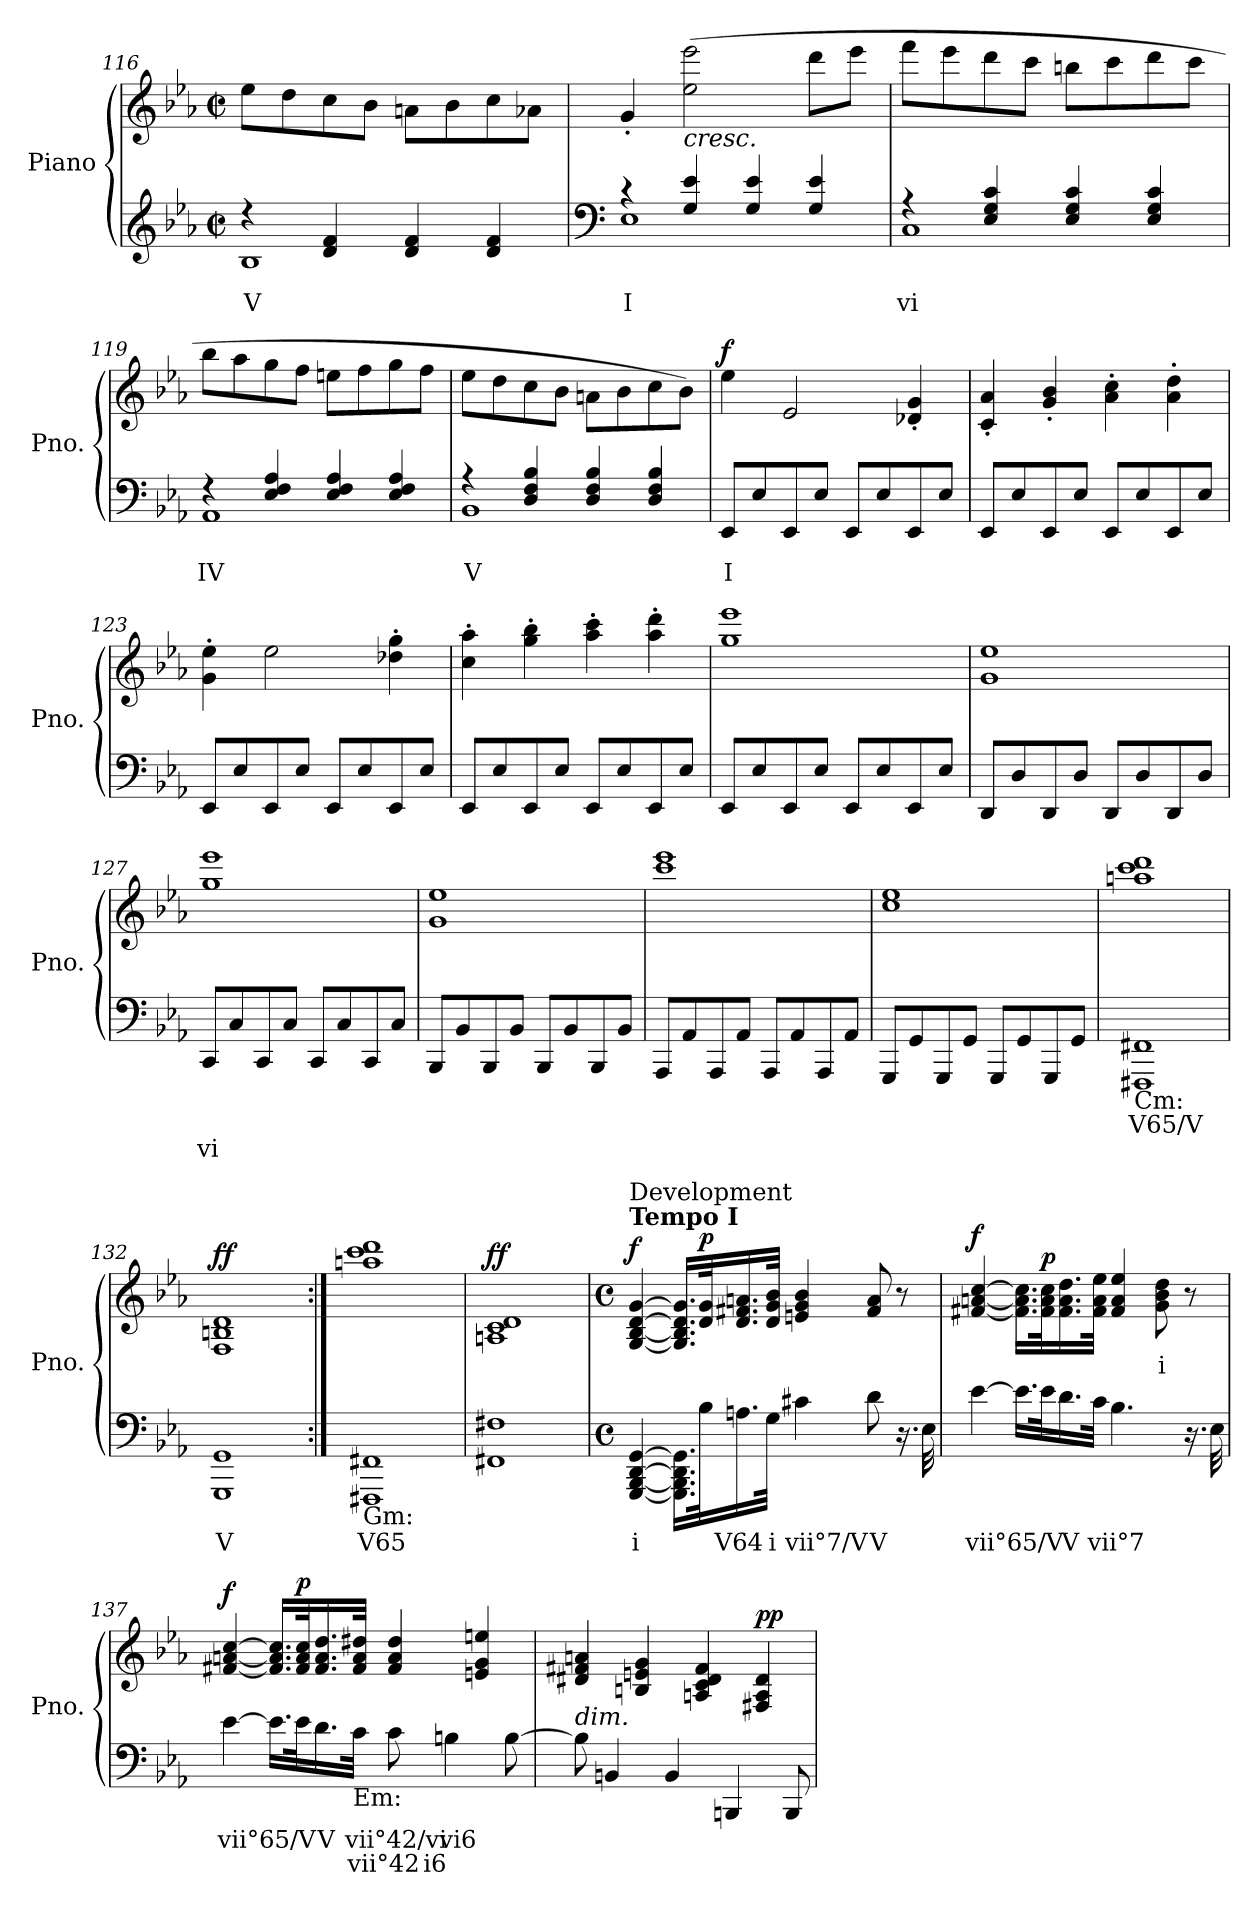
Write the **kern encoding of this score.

**kern	**text	**text	**kern	**text	**dynam
*part1	*part1	*part1	*part1	*part1	*part1
*staff2	*staff2	*staff2	*staff1	*staff1	*staff1/2
*I"Piano	*	*	*	*	*
*I'Pno.	*	*	*	*	*
*clefG2	*	*	*clefG2	*	*
*k[b-e-a-]	*	*	*k[b-e-a-]	*	*
*M2/2	*	*	*M2/2	*	*
*met(c|)	*	*	*met(c|)	*	*
=116	=116	=116	=116	=116	=116
*^	*	*	*	*	*
!	!	!	!LO:LY:b	!	!	!
4r	1B-	.	V	8ee-\L	.	.
.	.	.	.	8dd\	.	.
4d/ 4f/	.	.	.	8cc\	.	.
.	.	.	.	8b-\J	.	.
4d/ 4f/	.	.	.	8an\L	.	.
.	.	.	.	8b-\	.	.
4d/ 4f/	.	.	.	8cc\	.	.
.	.	.	.	8a-X\J	.	.
!!LO:PB:g=z
=117	=117	=117	=117	=117	=117	=117
*clefF4	*	*	*	*	*	*
!	!	!	!LO:LY:b	!	!	!
4r	1E-	.	I	4g'/	.	.
!	!	!	!	!LO:TX:b:i:t=cresc.	!	!
4G/ 4e-/	.	.	.	(>2ee-\ 2eee-\	.	.
4G/ 4e-/	.	.	.	.	.	.
4G/ 4e-/	.	.	.	8ddd\L	.	.
.	.	.	.	8eee-\J	.	.
=118	=118	=118	=118	=118	=118	=118
!	!	!	!LO:LY:b	!	!	!
4r	1C	.	vi	8fff\L	.	.
.	.	.	.	8eee-\	.	.
4E-/ 4G/ 4c/	.	.	.	8ddd\	.	.
.	.	.	.	8ccc\J	.	.
4E-/ 4G/ 4c/	.	.	.	8bbn\L	.	.
.	.	.	.	8ccc\	.	.
4E-/ 4G/ 4c/	.	.	.	8ddd\	.	.
.	.	.	.	8ccc\J	.	.
=119	=119	=119	=119	=119	=119	=119
!	!	!	!LO:LY:b	!	!	!
4r	1AA-	.	IV	8bb-\L	.	.
.	.	.	.	8aa-\	.	.
4E-/ 4F/ 4A-/	.	.	.	8gg\	.	.
.	.	.	.	8ff\J	.	.
4E-/ 4F/ 4A-/	.	.	.	8een\L	.	.
.	.	.	.	8ff\	.	.
4E-/ 4F/ 4A-/	.	.	.	8gg\	.	.
.	.	.	.	8ff\J	.	.
=120	=120	=120	=120	=120	=120	=120
!	!	!	!LO:LY:b	!	!	!
4r	1BB-	.	V	8ee-\L	.	.
.	.	.	.	8dd\	.	.
4D/ 4F/ 4B-/	.	.	.	8cc\	.	.
.	.	.	.	8b-\J	.	.
4D/ 4F/ 4B-/	.	.	.	8an\L	.	.
.	.	.	.	8b-\	.	.
4D/ 4F/ 4B-/	.	.	.	8cc\	.	.
.	.	.	.	8b-\J)	.	.
*v	*v	*	*	*	*	*
=121	=121	=121	=121	=121	=121
!	!	!LO:LY:b	!	!	!LO:DY:b
8EE-/L	.	I	4ee-\	.	f
8E-/	.	.	.	.	.
8EE-/	.	.	2e-/	.	.
8E-/J	.	.	.	.	.
8EE-/L	.	.	.	.	.
8E-/	.	.	.	.	.
8EE-/	.	.	4d-X/' 4g/'	.	.
8E-/J	.	.	.	.	.
=122	=122	=122	=122	=122	=122
8EE-/L	.	.	4c/' 4a-/'	.	.
8E-/	.	.	.	.	.
8EE-/	.	.	4g/' 4b-/'	.	.
8E-/J	.	.	.	.	.
8EE-/L	.	.	4a-\' 4cc\'	.	.
8E-/	.	.	.	.	.
8EE-/	.	.	4a-\' 4dd\'	.	.
8E-/J	.	.	.	.	.
=123	=123	=123	=123	=123	=123
8EE-/L	.	.	4g\' 4ee-\'	.	.
8E-/	.	.	.	.	.
8EE-/	.	.	2ee-\	.	.
8E-/J	.	.	.	.	.
8EE-/L	.	.	.	.	.
8E-/	.	.	.	.	.
8EE-/	.	.	4dd-X\' 4gg\'	.	.
8E-/J	.	.	.	.	.
!!LO:LB:g=z
=124	=124	=124	=124	=124	=124
8EE-/L	.	.	4cc\' 4aa-\'	.	.
8E-/	.	.	.	.	.
8EE-/	.	.	4gg\' 4bb-\'	.	.
8E-/J	.	.	.	.	.
8EE-/L	.	.	4aa-\' 4ccc\'	.	.
8E-/	.	.	.	.	.
8EE-/	.	.	4aa-\' 4ddd\'	.	.
8E-/J	.	.	.	.	.
=125	=125	=125	=125	=125	=125
8EE-/L	.	.	1gg 1eee-	.	.
8E-/	.	.	.	.	.
8EE-/	.	.	.	.	.
8E-/J	.	.	.	.	.
8EE-/L	.	.	.	.	.
8E-/	.	.	.	.	.
8EE-/	.	.	.	.	.
8E-/J	.	.	.	.	.
=126	=126	=126	=126	=126	=126
8DD/L	.	.	1g 1ee-	.	.
8D/	.	.	.	.	.
8DD/	.	.	.	.	.
8D/J	.	.	.	.	.
8DD/L	.	.	.	.	.
8D/	.	.	.	.	.
8DD/	.	.	.	.	.
8D/J	.	.	.	.	.
=127	=127	=127	=127	=127	=127
!	!	!LO:LY:b	!	!	!
8CC/L	.	vi	1gg 1eee-	.	.
8C/	.	.	.	.	.
8CC/	.	.	.	.	.
8C/J	.	.	.	.	.
8CC/L	.	.	.	.	.
8C/	.	.	.	.	.
8CC/	.	.	.	.	.
8C/J	.	.	.	.	.
=128	=128	=128	=128	=128	=128
8BBB-/L	.	.	1g 1ee-	.	.
8BB-/	.	.	.	.	.
8BBB-/	.	.	.	.	.
8BB-/J	.	.	.	.	.
8BBB-/L	.	.	.	.	.
8BB-/	.	.	.	.	.
8BBB-/	.	.	.	.	.
8BB-/J	.	.	.	.	.
=129	=129	=129	=129	=129	=129
8AAA-/L	.	.	1ccc 1eee-	.	.
8AA-/	.	.	.	.	.
8AAA-/	.	.	.	.	.
8AA-/J	.	.	.	.	.
8AAA-/L	.	.	.	.	.
8AA-/	.	.	.	.	.
8AAA-/	.	.	.	.	.
8AA-/J	.	.	.	.	.
=130	=130	=130	=130	=130	=130
8GGG/L	.	.	1cc 1ee-	.	.
8GG/	.	.	.	.	.
8GGG/	.	.	.	.	.
8GG/J	.	.	.	.	.
8GGG/L	.	.	.	.	.
8GG/	.	.	.	.	.
8GGG/	.	.	.	.	.
8GG/J	.	.	.	.	.
=131	=131	=131	=131	=131	=131
!LO:TX:b:t=Cm&colon;	!	!	!	!	!
!	!LO:LY:b	!	!	!	!
1FFF#X 1FF#X	V65/V	.	1aan 1ccc 1ddd	.	.
!!LO:LB:g=z
=132	=132	=132	=132	=132	=132
!	!LO:LY:b	!	!	!	!LO:DY:b
1GGG 1GG	V	.	1F 1Bn 1d	.	ff
=133:|!	=133:|!	=133:|!	=133:|!	=133:|!	=133:|!
!LO:TX:b:t=Gm&colon;	!	!	!	!	!
!	!LO:LY:b	!	!	!	!
1FFF#X 1FF#X	V65	.	1aan 1ccc 1ddd	.	.
=134	=134	=134	=134	=134	=134
!	!	!	!	!	!LO:DY:b
1FF#X 1F#X	.	.	1An 1c 1d	.	ff
=135	=135	=135	=135	=135	=135
*M4/4	*	*	*M4/4	*	*
*met(c)	*	*	*met(c)	*	*
*	*	*	*MM30	*	*
!	!	!	!LO:TX:a:B:t=Tempo I	!	!
!	!	!	!LO:TX:a:t=Development	!	!
!	!LO:LY:b	!	!	!	!LO:DY:b
[4GGG/ [4BBB-/ [4DD/ [4GG/	i	.	[4G/ [4B-/ [4d/ [4g/	.	f
16.GGG\] 16.BBB-\] 16.DD\] 16.GG\]LL	.	.	16.G/] 16.B-/] 16.d/] 16.g/]LL	.	.
!	!	!	!	!	!LO:DY:b
32B-\K	.	.	32d/ 32g/K	.	p
!	!LO:LY:b	!	!	!	!
16.An\	V64	.	16.d/ 16.f#X/ 16.an/	.	.
!	!LO:LY:b	!	!	!	!
32G\JJk	i	.	32d/ 32g/ 32b-/JJk	.	.
!	!LO:LY:b	!	!	!	!
4c#X\	vii°7/V	.	4en/ 4g/ 4b-/	.	.
!	!LO:LY:b	!	!	!	!
8d\	V	.	8f#/ 8a/	.	.
16.r	.	.	8r	.	.
32E-\	.	.	.	.	.
=136	=136	=136	=136	=136	=136
!	!LO:LY:b	!	!	!	!LO:DY:b
[4e-\	vii°65/V	.	[4f#X/ [4an/ [4cc/	.	f
16.e-\LL]	.	.	16.f#\] 16.a\] 16.cc\]LL	.	.
!	!	!	!	!	!LO:DY:b
32e-\K	.	.	32f#\ 32a\ 32cc\K	.	p
!	!LO:LY:b	!	!	!	!
16.d\	V	.	16.f#\ 16.a\ 16.dd\	.	.
!	!LO:LY:b	!	!	!	!
32c\JJk	vii°7	.	32f#\ 32a\ 32ee-\JJk	.	.
4.B-\	.	.	4f#/ 4a/ 4ee-/	.	.
!	!	!	!	!LO:LY:b	!
.	.	.	8g\ 8b-\ 8dd\	i	.
16.r	.	.	8r	.	.
32E-\	.	.	.	.	.
=137	=137	=137	=137	=137	=137
!	!LO:LY:b	!	!	!	!LO:DY:b
[4e-\	vii°65/V	.	[4f#X/ [4an/ [4cc/	.	f
16.e-\LL]	.	.	16.f#/] 16.a/] 16.cc/]LL	.	.
!	!	!	!	!	!LO:DY:b
32e-\K	.	.	32f#/ 32a/ 32cc/K	.	p
!	!LO:LY:b	!	!	!	!
16.d\	V	.	16.f#/ 16.a/ 16.dd/	.	.
!LO:TX:b:t=Em&colon;	!	!	!	!	!
!	!LO:LY:b	!LO:LY:b	!	!	!
32c\JJk	vii°42/vi	vii°42	32f#/ 32a/ 32dd#X/JJk	.	.
8c\	.	.	4f#/ 4a/ 4dd#/	.	.
!	!LO:LY:b	!LO:LY:b	!	!	!
4Bn\	vi6	i6	.	.	.
.	.	.	4en/ 4g/ 4een/	.	.
[8B\	.	.	.	.	.
!!LO:PB:g=z
=138	=138	=138	=138	=138	=138
!	!	!	!LO:TX:b:i:t=dim.	!	!
8B\]	.	.	4d#X/ 4f#X/ 4an/	.	.
4BBn/	.	.	.	.	.
.	.	.	4Bn/ 4en/ 4g/	.	.
4BB/	.	.	.	.	.
.	.	.	4An/ 4c/ 4d#/ 4f#/	.	.
4BBBn/	.	.	.	.	.
!	!	!	!	!	!LO:DY:b
.	.	.	4F#X/ 4A/ 4d#/	.	pp
8BBB/	.	.	.	.	.
=	=	=	=	=	=
*-	*-	*-	*-	*-	*-
